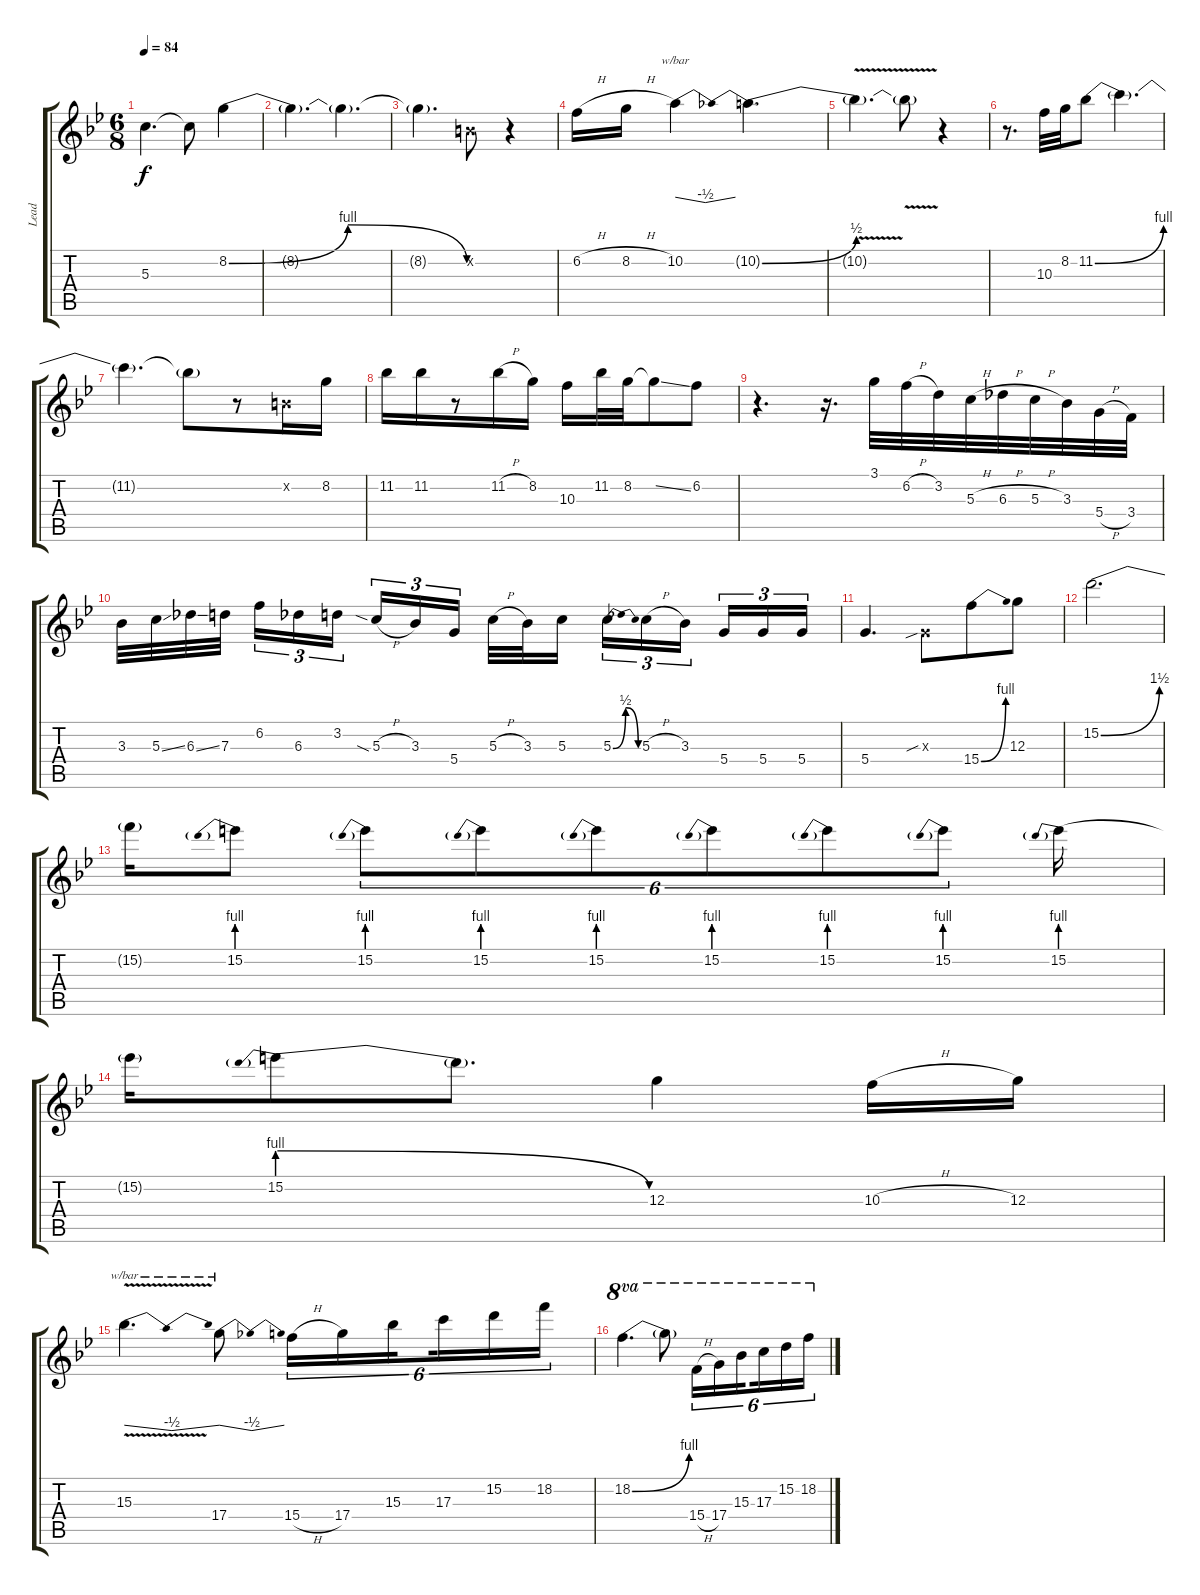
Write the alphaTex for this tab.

\track ("Lead" "Lead") {instrument distortionguitar}
\staff {score tabs}
\tuning (E4 B3 G3 D3 A2 E2) {hide}
\ts (6 8)
\tempo 84
\clef g2
\ks bb
5.3{t}.4{d dy f} 5.3{t}.8 8.2{be (bendrelease 0 0 15 4 50 4 60 0)}.4 |
8.2{t}.4{d} 8.2{t}.4{d} |
8.2{t}.4{d} 0.2{x}.8{beam Down} r.4 |
6.2{h}.16 8.2{h}.16 10.2.4{tbe (dip default 0 0 30 -2 60 0)} 10.2{be (bend 0 0 60 2) t}.4{d} |
10.2{v t}.4{d} 10.2{t}.8 r.4 |
r.8{d} 10.3.32 8.2.32 11.2{be (bend 0 0 60 4)}.8 11.2{t}.4{d} |
11.2{t}.4{d} 11.2{t}.8 r.8 0.2{x}.16 8.2.16 |
11.2.16 11.2.16 r.8 11.2{h}.16 8.2.16 10.3.16 11.2.32 8.2.32 8.2{ss t}.8 6.2.8 |
r.4{d} r.16{d} 3.1.32 6.2{h}.32 3.2.32 5.3{h}.32 6.3{h}.32 5.3{h}.32 3.3.32 5.4{h}.32 3.4.32 |
3.3.32 5.3{ss}.32 6.3{ss}.32 7.3.32{beam splitsecondary} 6.2.16{tu (3 2)} 6.3.16{tu (3 2)} 3.2.16{tu (3 2) beam splitsecondary} 5.3{sia h}.16{tu (3 2)} 3.3.16{tu (3 2)} 5.4.16{tu (3 2)} 5.3{h}.32 3.3.32 5.3.16{beam splitsecondary} 5.3{be (bendrelease 0 0 15 2 45 2 60 0)}.16{tu (3 2)} 5.3{h}.16{tu (3 2)} 3.3.16{tu (3 2) beam splitsecondary} 5.4.16{tu (3 2)} 5.4.16{tu (3 2)} 5.4.16{tu (3 2)} |
5.4.4{d} 0.3{sib x}.8 15.4{be (bend 0 0 60 4)}.8 12.3.8 |
15.2{be (bend 0 0 60 6)}.2{d} |
15.2{t}.16{beam merge} 15.2{be (prebend 0 4 60 4)}.8{beam split} 15.2{be (prebend 0 4 60 4)}.8{tu (6 4) beam merge} 15.2{be (prebend 0 4 60 4)}.8{tu (6 4) beam merge} 15.2{be (prebend 0 4 60 4)}.8{tu (6 4) beam merge} 15.2{be (prebend 0 4 60 4)}.8{tu (6 4) beam merge} 15.2{be (prebend 0 4 60 4)}.8{tu (6 4) beam merge} 15.2{be (prebend 0 4 60 4)}.8{tu (6 4) beam split} 15.2{be (prebend 0 4 60 4)}.16 |
15.2{t}.16 15.2{be (prebendrelease 0 4 60 0)}.8 15.2{t}.8{d} 12.3.4 10.3{h}.16 12.3.16 |
15.3{v}.4{d tbe (dip default 0 0 30 -2 60 0)} 17.4.8{tbe (dip default 0 0 30 -2 60 0)} 15.4{h}.16{tu (6 4)} 17.4.16{tu (6 4)} 15.3.16{tu (6 4) beam splitsecondary} 17.3.16{tu (6 4)} 15.2.16{tu (6 4)} 18.2.16{tu (6 4)} |
18.2{be (bend 0 0 60 4)}.4{d ot 8va} 18.2{t}.8{ot 8va} 15.4{h}.16{tu (6 4) ot 8va} 17.4.16{tu (6 4) ot 8va} 15.3.16{tu (6 4) ot 8va beam splitsecondary} 17.3.16{tu (6 4) ot 8va} 15.2.16{tu (6 4) ot 8va} 18.2.16{tu (6 4) ot 8va}
